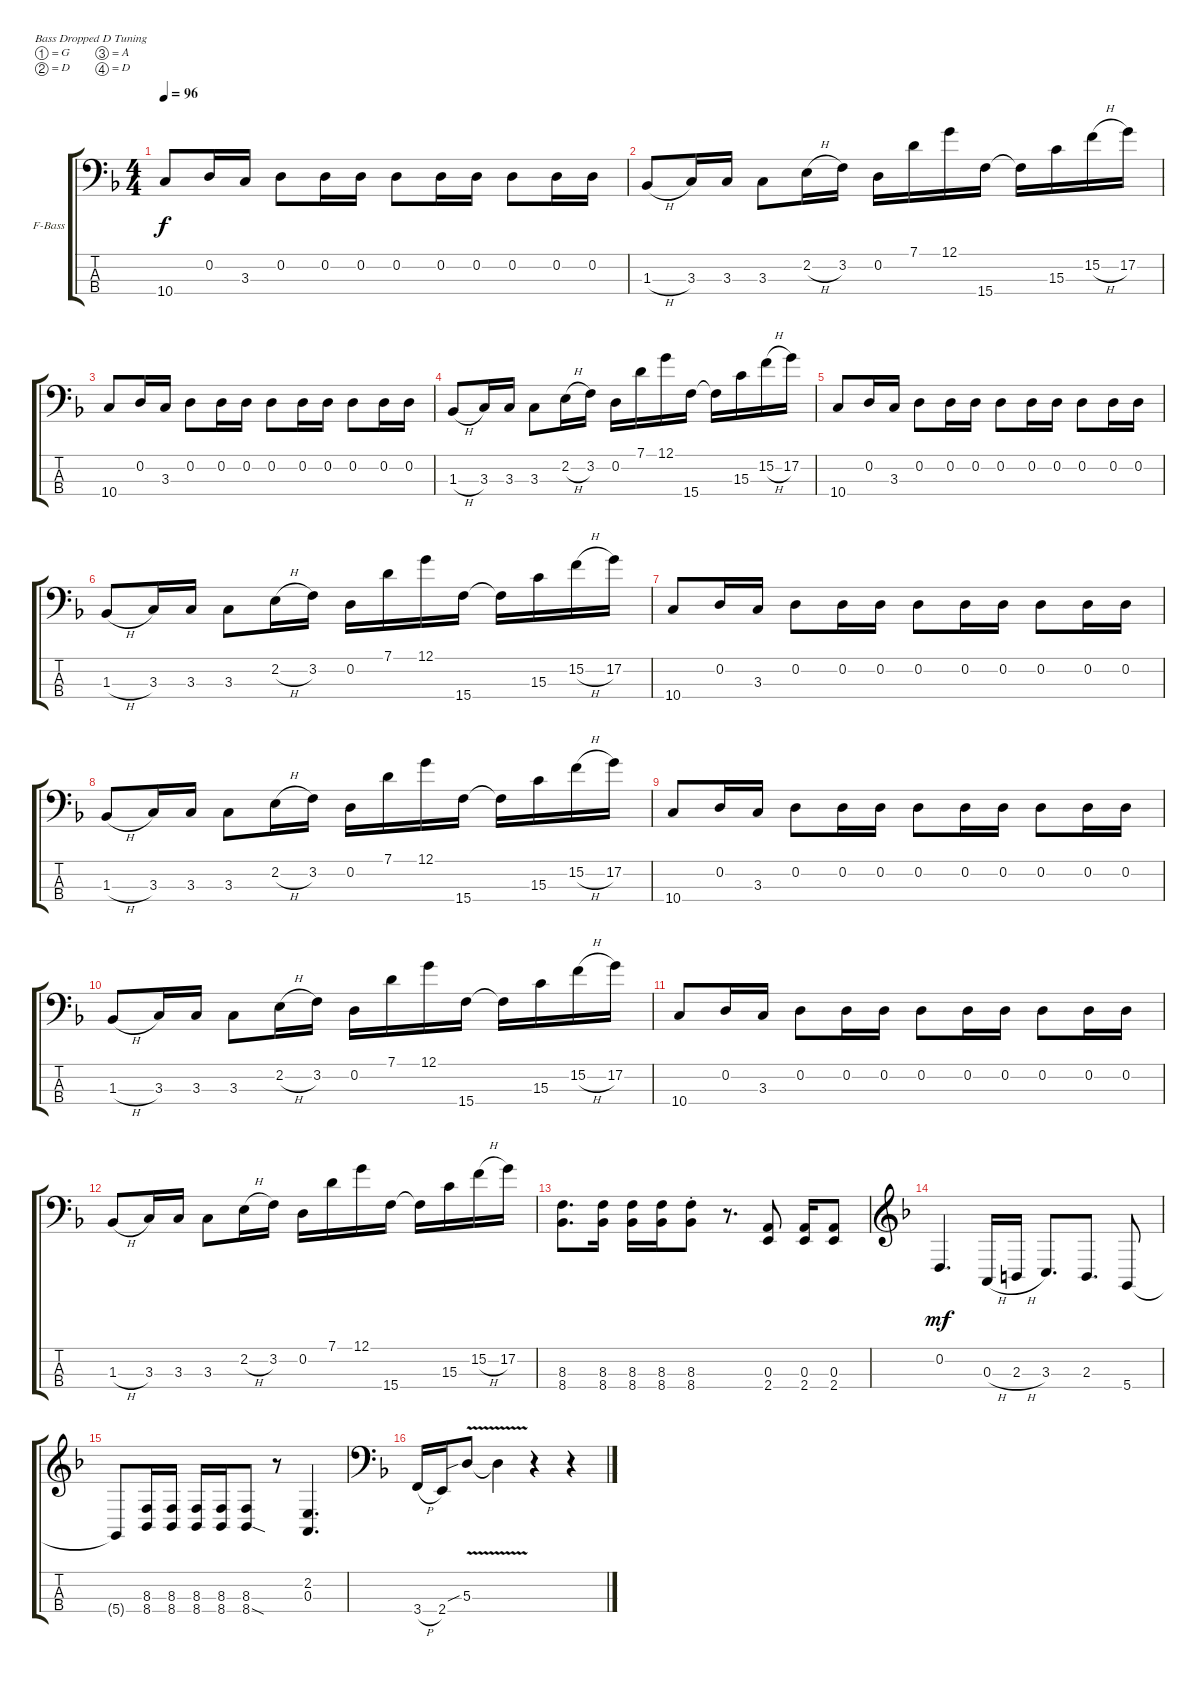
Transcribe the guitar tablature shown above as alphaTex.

\defaultSystemsLayout 4
\bracketExtendMode groupsimilarinstruments
\firstSystemTrackNameOrientation horizontal
\otherSystemsTrackNameOrientation horizontal
\track ("Fretless Bass" "F-Bass") {instrument fretlessbass}
\staff {score tabs}
\tuning (G2 D2 A1 D1)
\ts (4 4)
\tempo 96
\clef f4
\ks dminor
10.4.8{dy f} 0.2.16 3.3.16 0.2.8 0.2.16 0.2.16 0.2.8 0.2.16 0.2.16 0.2.8 0.2.16 0.2.16 |
1.3{h}.8 3.3.16 3.3.16 3.3.8 2.2{h}.16 3.2.16 0.2.16 7.1.16 12.1.16 15.4.16 15.4{t}.16 15.3.16 15.2{h}.16 17.2.16 |
10.4.8 0.2.16 3.3.16 0.2.8 0.2.16 0.2.16 0.2.8 0.2.16 0.2.16 0.2.8 0.2.16 0.2.16 |
1.3{h}.8 3.3.16 3.3.16 3.3.8 2.2{h}.16 3.2.16 0.2.16 7.1.16 12.1.16 15.4.16 15.4{t}.16 15.3.16 15.2{h}.16 17.2.16 |
10.4.8 0.2.16 3.3.16 0.2.8 0.2.16 0.2.16 0.2.8 0.2.16 0.2.16 0.2.8 0.2.16 0.2.16 |
1.3{h}.8 3.3.16 3.3.16 3.3.8 2.2{h}.16 3.2.16 0.2.16 7.1.16 12.1.16 15.4.16 15.4{t}.16 15.3.16 15.2{h}.16 17.2.16 |
10.4.8 0.2.16 3.3.16 0.2.8 0.2.16 0.2.16 0.2.8 0.2.16 0.2.16 0.2.8 0.2.16 0.2.16 |
1.3{h}.8 3.3.16 3.3.16 3.3.8 2.2{h}.16 3.2.16 0.2.16 7.1.16 12.1.16 15.4.16 15.4{t}.16 15.3.16 15.2{h}.16 17.2.16 |
10.4.8 0.2.16 3.3.16 0.2.8 0.2.16 0.2.16 0.2.8 0.2.16 0.2.16 0.2.8 0.2.16 0.2.16 |
1.3{h}.8 3.3.16 3.3.16 3.3.8 2.2{h}.16 3.2.16 0.2.16 7.1.16 12.1.16 15.4.16 15.4{t}.16 15.3.16 15.2{h}.16 17.2.16 |
10.4.8 0.2.16 3.3.16 0.2.8 0.2.16 0.2.16 0.2.8 0.2.16 0.2.16 0.2.8 0.2.16 0.2.16 |
1.3{h}.8 3.3.16 3.3.16 3.3.8 2.2{h}.16 3.2.16 0.2.16 7.1.16 12.1.16 15.4.16 15.4{t}.16 15.3.16 15.2{h}.16 17.2.16 |
(8.4 8.3).8{d} (8.4 8.3).16 (8.4 8.3).16 (8.4 8.3).16 (8.4{st} 8.3).8 r.8{d} (0.3 2.4).8 (0.3 2.4).16 (0.3 2.4).8 |
\clef g2
0.2.4{d dy mf} 0.3{h}.16 2.3{h}.16 3.3.8{d} 2.3.8{d} 5.4.8 |
5.4{t}.8 (8.4 8.3).16 (8.4 8.3).16 (8.4 8.3).16 (8.4 8.3).16 (8.4{sod} 8.3).8 r.8 (0.3 2.2).4{d} |
\clef f4
3.4{h}.16 2.4.16 5.3{v sib}.8 5.3{v t}.4 r.4 r.4
